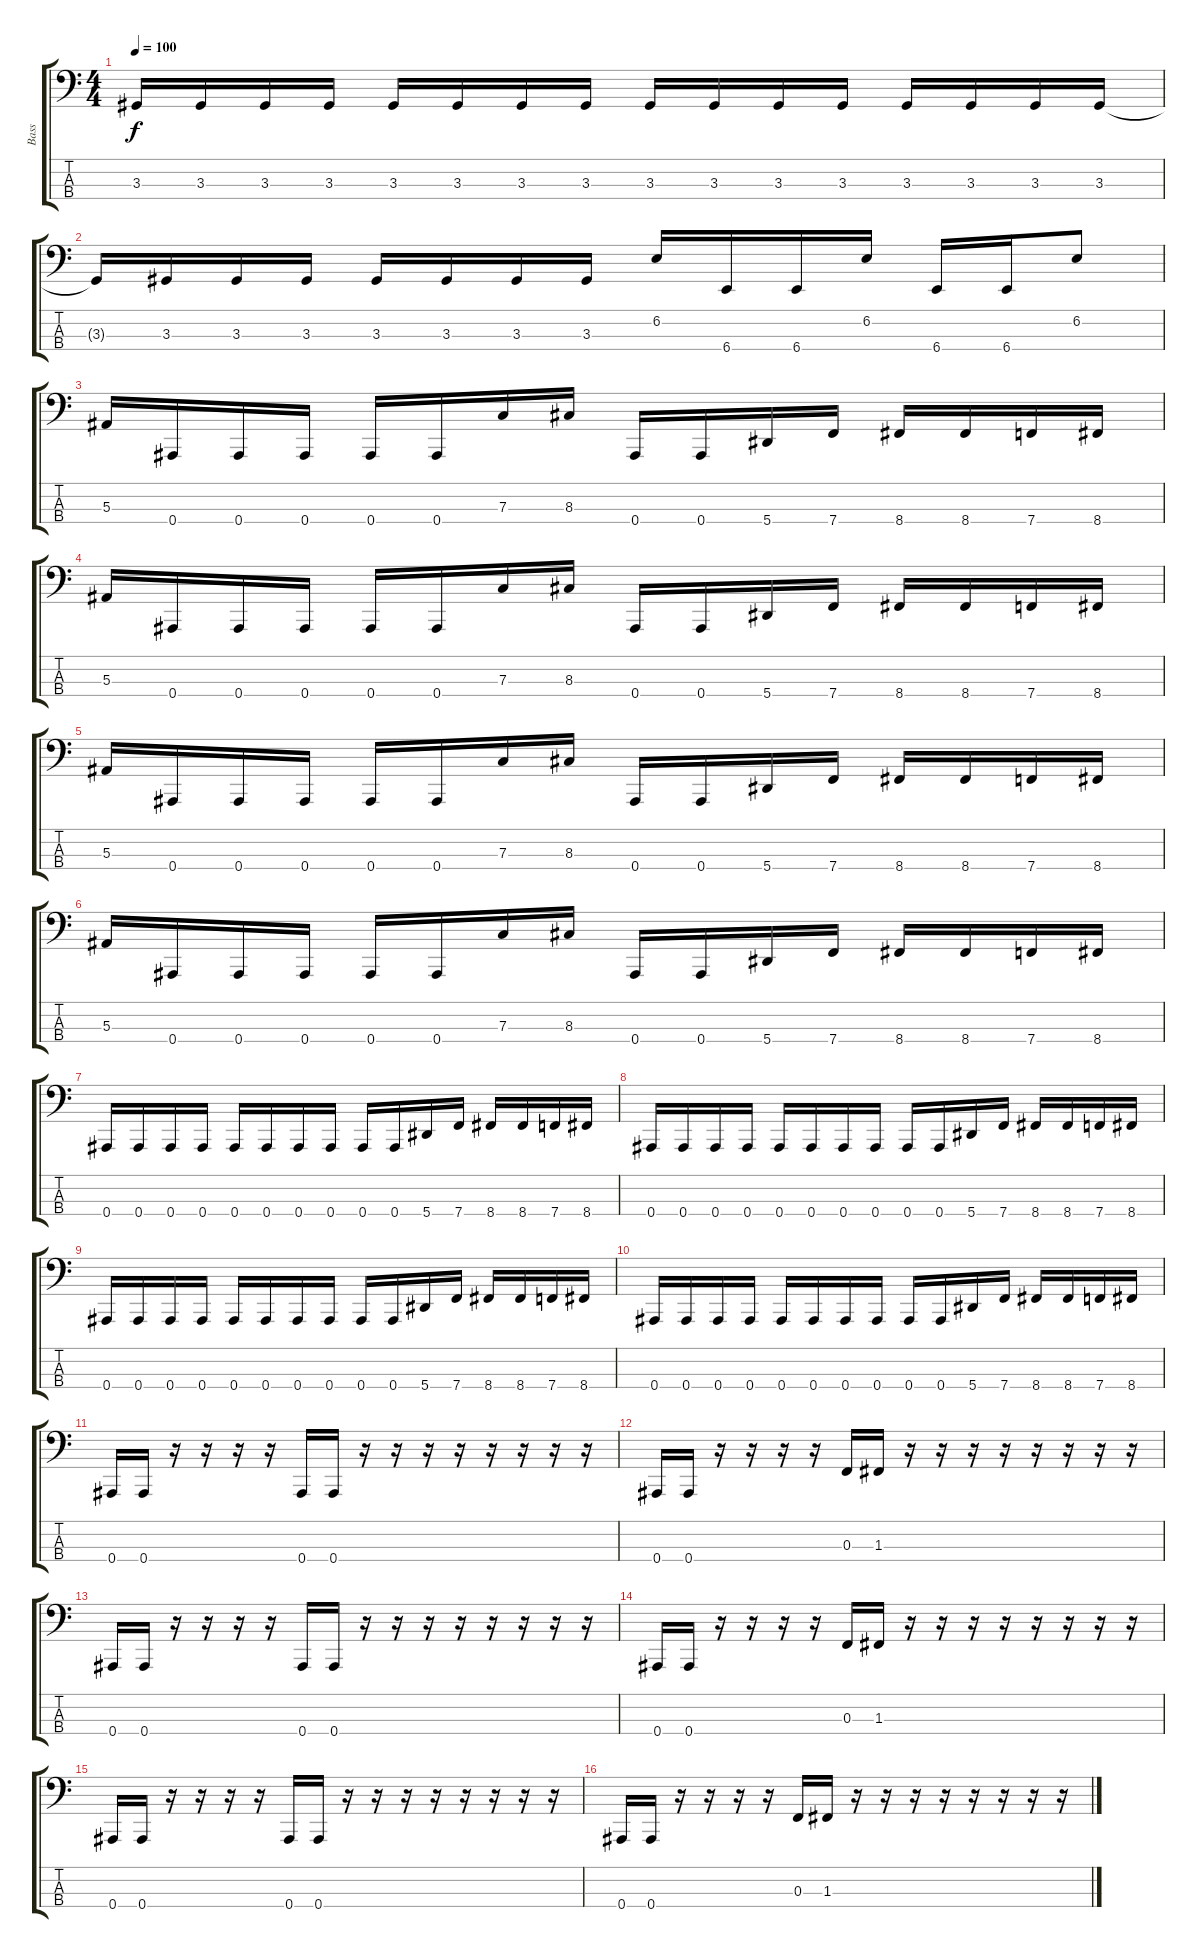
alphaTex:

\track ("Bass" "Bass") {instrument electricbassfinger}
\staff {score tabs}
\tuning (Eb2 Bb1 F1 Bb0) {hide}
\ts (4 4)
\tempo 100
\clef f4
\ks c
3.3.16{dy f} 3.3.16 3.3.16 3.3.16 3.3.16 3.3.16 3.3.16 3.3.16 3.3.16 3.3.16 3.3.16 3.3.16 3.3.16 3.3.16 3.3.16 3.3.16 |
3.3{t}.16 3.3.16 3.3.16 3.3.16 3.3.16 3.3.16 3.3.16 3.3.16 6.2.16 6.4.16 6.4.16 6.2.16 6.4.16 6.4.16 6.2.8 |
5.3.16 0.4.16 0.4.16 0.4.16 0.4.16 0.4.16 7.3.16 8.3.16 0.4.16 0.4.16 5.4.16 7.4.16 8.4.16 8.4.16 7.4.16 8.4.16 |
5.3.16 0.4.16 0.4.16 0.4.16 0.4.16 0.4.16 7.3.16 8.3.16 0.4.16 0.4.16 5.4.16 7.4.16 8.4.16 8.4.16 7.4.16 8.4.16 |
5.3.16 0.4.16 0.4.16 0.4.16 0.4.16 0.4.16 7.3.16 8.3.16 0.4.16 0.4.16 5.4.16 7.4.16 8.4.16 8.4.16 7.4.16 8.4.16 |
5.3.16 0.4.16 0.4.16 0.4.16 0.4.16 0.4.16 7.3.16 8.3.16 0.4.16 0.4.16 5.4.16 7.4.16 8.4.16 8.4.16 7.4.16 8.4.16 |
0.4.16 0.4.16 0.4.16 0.4.16 0.4.16 0.4.16 0.4.16 0.4.16 0.4.16 0.4.16 5.4.16 7.4.16 8.4.16 8.4.16 7.4.16 8.4.16 |
0.4.16 0.4.16 0.4.16 0.4.16 0.4.16 0.4.16 0.4.16 0.4.16 0.4.16 0.4.16 5.4.16 7.4.16 8.4.16 8.4.16 7.4.16 8.4.16 |
0.4.16 0.4.16 0.4.16 0.4.16 0.4.16 0.4.16 0.4.16 0.4.16 0.4.16 0.4.16 5.4.16 7.4.16 8.4.16 8.4.16 7.4.16 8.4.16 |
0.4.16 0.4.16 0.4.16 0.4.16 0.4.16 0.4.16 0.4.16 0.4.16 0.4.16 0.4.16 5.4.16 7.4.16 8.4.16 8.4.16 7.4.16 8.4.16 |
0.4.16 0.4.16 r.16 r.16 r.16 r.16 0.4.16 0.4.16 r.16 r.16 r.16 r.16 r.16 r.16 r.16 r.16 |
0.4.16 0.4.16 r.16 r.16 r.16 r.16 0.3.16 1.3.16 r.16 r.16 r.16 r.16 r.16 r.16 r.16 r.16 |
0.4.16 0.4.16 r.16 r.16 r.16 r.16 0.4.16 0.4.16 r.16 r.16 r.16 r.16 r.16 r.16 r.16 r.16 |
0.4.16 0.4.16 r.16 r.16 r.16 r.16 0.3.16 1.3.16 r.16 r.16 r.16 r.16 r.16 r.16 r.16 r.16 |
0.4.16 0.4.16 r.16 r.16 r.16 r.16 0.4.16 0.4.16 r.16 r.16 r.16 r.16 r.16 r.16 r.16 r.16 |
0.4.16 0.4.16 r.16 r.16 r.16 r.16 0.3.16 1.3.16 r.16 r.16 r.16 r.16 r.16 r.16 r.16 r.16
